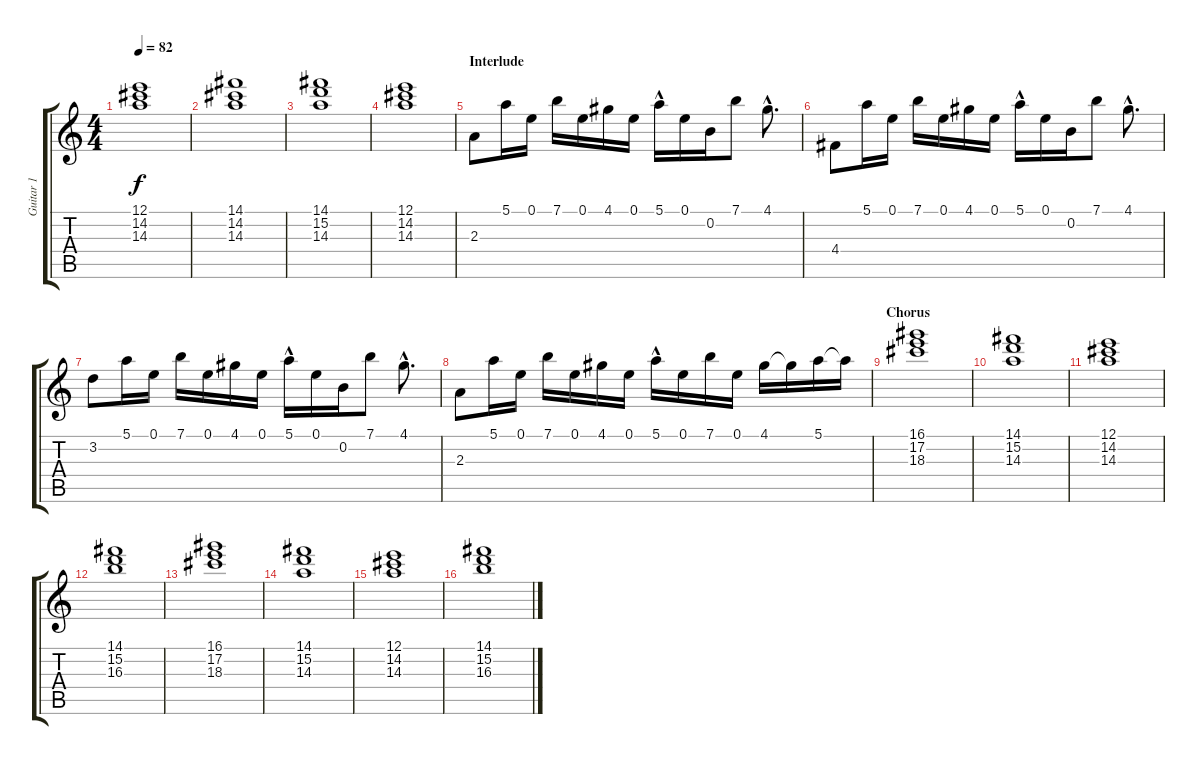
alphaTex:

\track ("Guitar 1" "Guitar 1") {instrument electricguitarjazz}
\staff {score tabs}
\tuning (E4 B3 G3 D3 A2 E2) {hide}
\ts (4 4)
\tempo 82
\clef g2
\ks c
(12.1 14.2 14.3).1{dy f} |
(14.1 14.2 14.3).1 |
(14.1 15.2 14.3).1 |
(12.1 14.2 14.3).1 |
\section ("" "Interlude")
2.3.8 5.1.16 0.1.16 7.1.16 0.1.16 4.1.16 0.1.16 5.1{hac}.16 0.1.16 0.2.16 7.1.8 4.1{hac}.8{d} |
4.4.8 5.1.16 0.1.16 7.1.16 0.1.16 4.1.16 0.1.16 5.1{hac}.16 0.1.16 0.2.16 7.1.8 4.1{hac}.8{d} |
3.2.8 5.1.16 0.1.16 7.1.16 0.1.16 4.1.16 0.1.16 5.1{hac}.16 0.1.16 0.2.16 7.1.8 4.1{hac}.8{d} |
2.3.8 5.1.16 0.1.16 7.1.16 0.1.16 4.1.16 0.1.16 5.1{hac}.16 0.1.16 7.1.16 0.1.16 4.1.16 4.1{t}.16 5.1.16 5.1{t}.16 |
\section ("" "Chorus")
(16.1 17.2 18.3).1 |
(14.1 15.2 14.3).1 |
(12.1 14.2 14.3).1 |
(14.1 15.2 16.3).1 |
(16.1 17.2 18.3).1 |
(14.1 15.2 14.3).1 |
(12.1 14.2 14.3).1 |
(14.1 15.2 16.3).1
